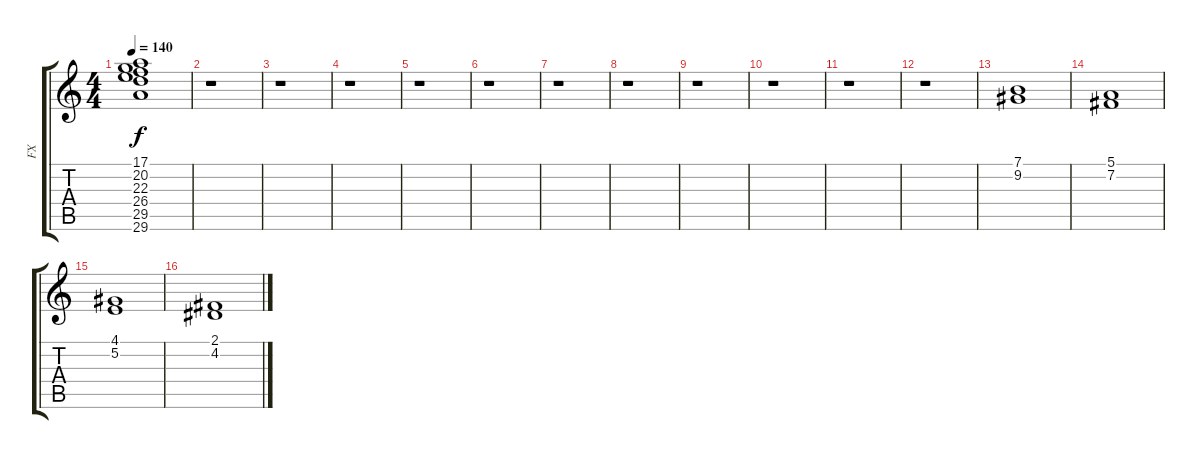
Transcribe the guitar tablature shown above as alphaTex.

\track ("FX" "FX") {instrument tremolostrings}
\staff {score tabs}
\tuning (E4 B3 G3 D3 A2 E2) {hide}
\ts (4 4)
\tempo 140
\clef g2
\ks c
(17.1{t} 20.2{t} 22.3{t} 26.4{t} 29.5{t} 29.6{t}).1{dy f} |
r.1 |
r.1 |
r.1 |
r.1 |
r.1 |
r.1 |
r.1 |
r.1 |
r.1 |
r.1 |
r.1 |
(7.1 9.2).1{volume 3 instrument choiraahs} |
(5.1 7.2).1{volume 9} |
(4.1 5.2).1 |
(2.1 4.2).1
